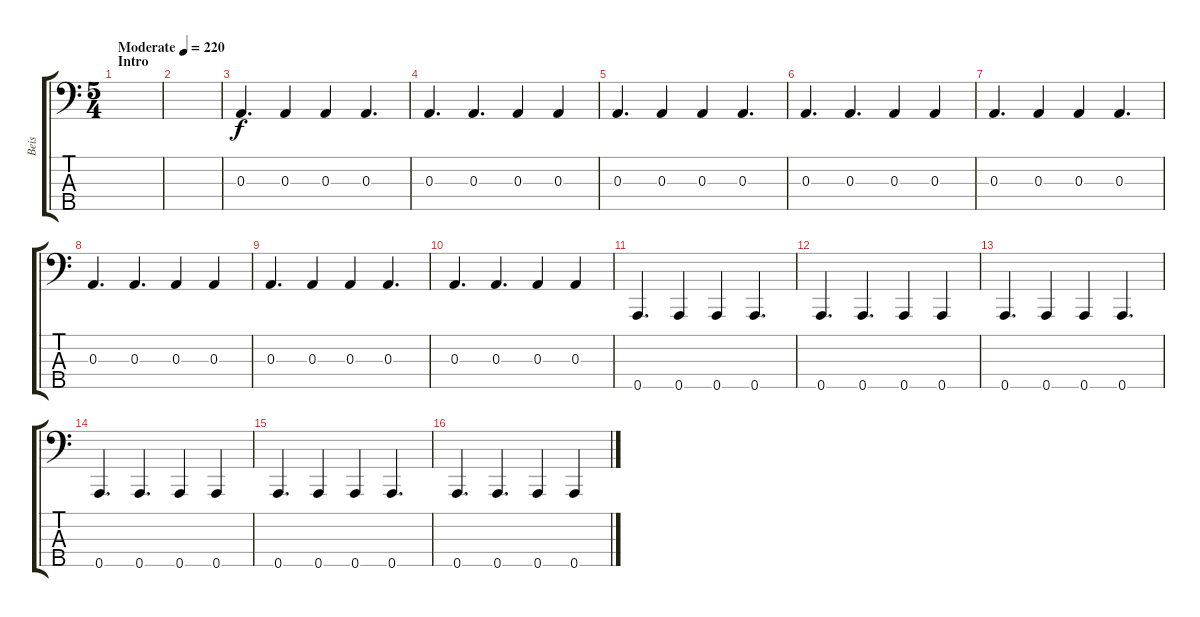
\track ("Beis" "Beis") {instrument slapbass2}
\staff {score tabs}
\tuning (G2 D2 A1 E1 A0) {hide}
\ts (5 4)
\section ("" "Intro")
\tempo (220 "Moderate")
\clef f4
\ks c
|
|
0.3.4{d} 0.3.4 0.3.4 0.3.4{d} |
0.3.4{d} 0.3.4{d} 0.3.4 0.3.4 |
0.3.4{d} 0.3.4 0.3.4 0.3.4{d} |
0.3.4{d} 0.3.4{d} 0.3.4 0.3.4 |
0.3.4{d} 0.3.4 0.3.4 0.3.4{d} |
0.3.4{d} 0.3.4{d} 0.3.4 0.3.4 |
0.3.4{d} 0.3.4 0.3.4 0.3.4{d} |
0.3.4{d} 0.3.4{d} 0.3.4 0.3.4 |
0.5.4{d} 0.5.4 0.5.4 0.5.4{d} |
0.5.4{d} 0.5.4{d} 0.5.4 0.5.4 |
0.5.4{d} 0.5.4 0.5.4 0.5.4{d} |
0.5.4{d} 0.5.4{d} 0.5.4 0.5.4 |
0.5.4{d} 0.5.4 0.5.4 0.5.4{d} |
0.5.4{d} 0.5.4{d} 0.5.4 0.5.4
